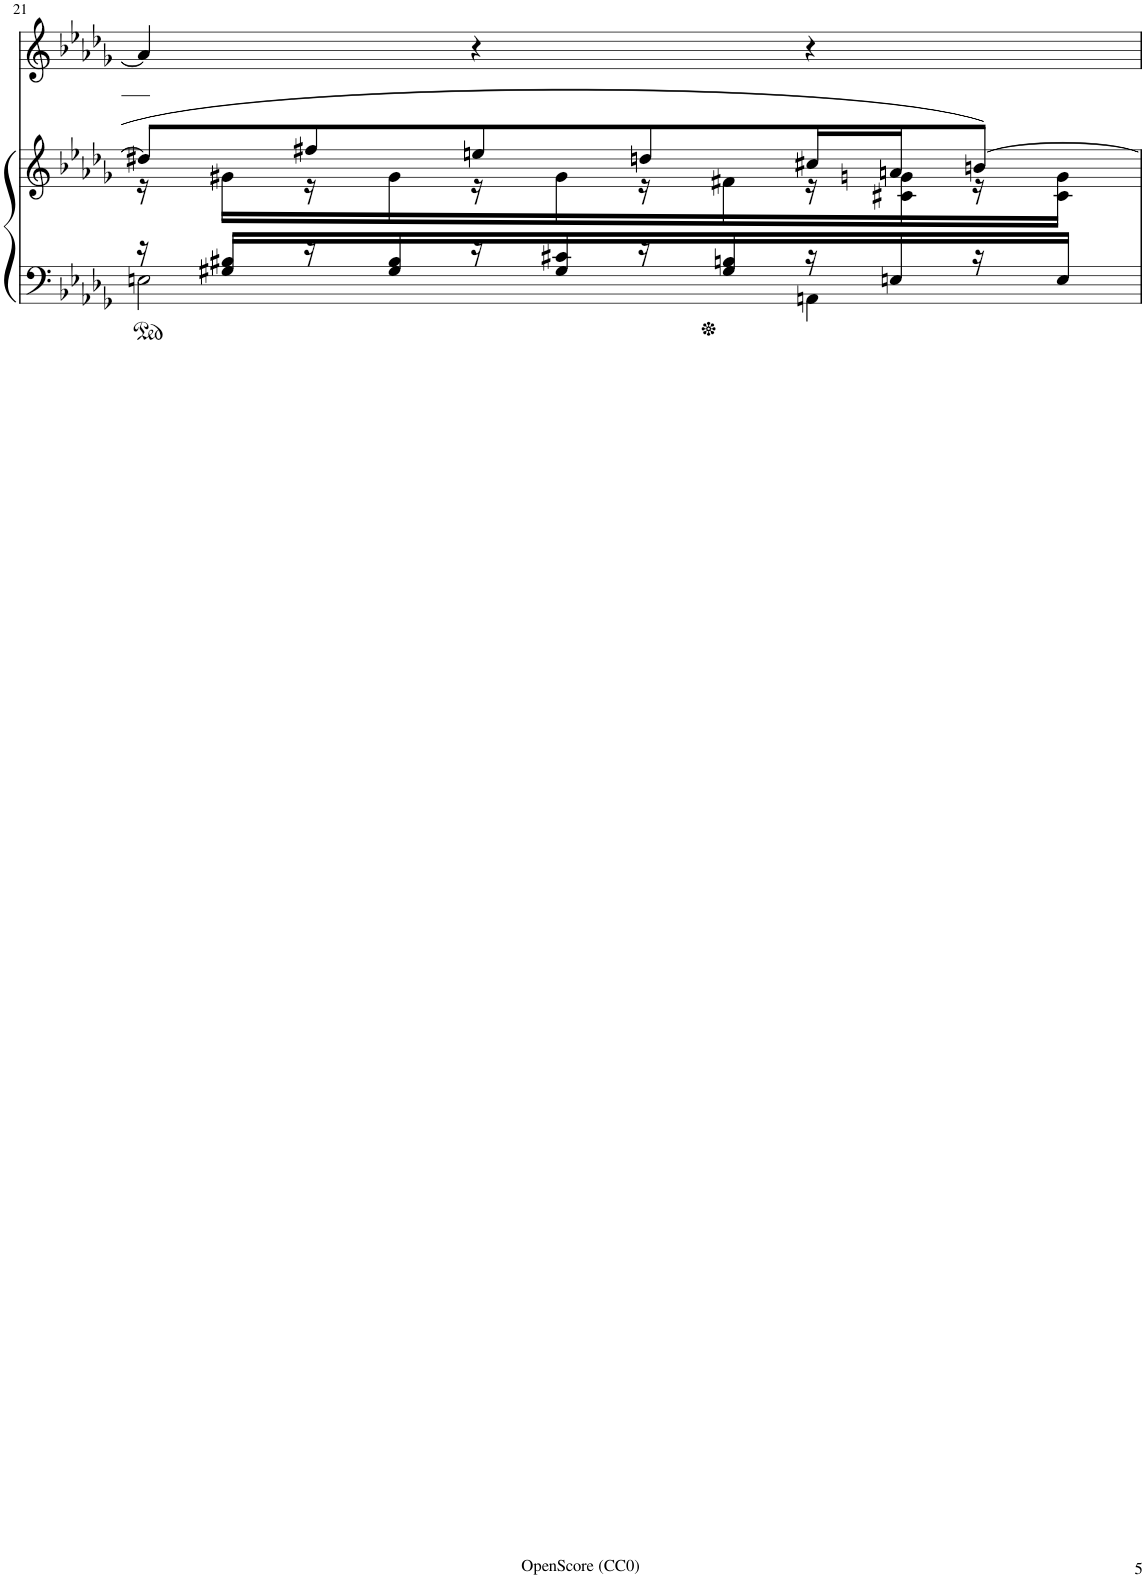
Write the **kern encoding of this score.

**kern	**kern	**kern
*part2	*part2	*part1
*staff3	*staff2	*staff1
*I"Piano	*	*I"Voice
*I'Pno	*	*
!!LO:PB:g=z
*clefF4	*clefG2	*clefG2
*k[b-e-a-d-g-]	*k[b-e-a-d-g-]	*k[b-e-a-d-g-]
*M3/4	*M3/4	*M3/4
=21	=21	=21
*^	*^	*
16r	2En\	8dd#X/L]	16r	4a-/]
16G#X/ 16B#X/LL	.	.	16g#X\LL	.
16r	.	8ff#X/	16r	.
16G#/ 16B#/	.	.	16g#\	.
16r	.	8een/	16r	4r
16G#/ 16c#X/	.	.	16g#\	.
16r	.	8ddn/	16r	.
16G#/ 16Bn/	.	.	16f#X\	.
16r	4AAn\	16cc#X/L	16r	4r
16En/	.	16an/J	16c#X\ 16gn\	.
16r	.	[8bn/J	16r	.
16E/JJ	.	.	16c#\ 16g\JJ	.
*v	*v	*	*	*
*	*v	*v	*
=	=	=
*-	*-	*-
